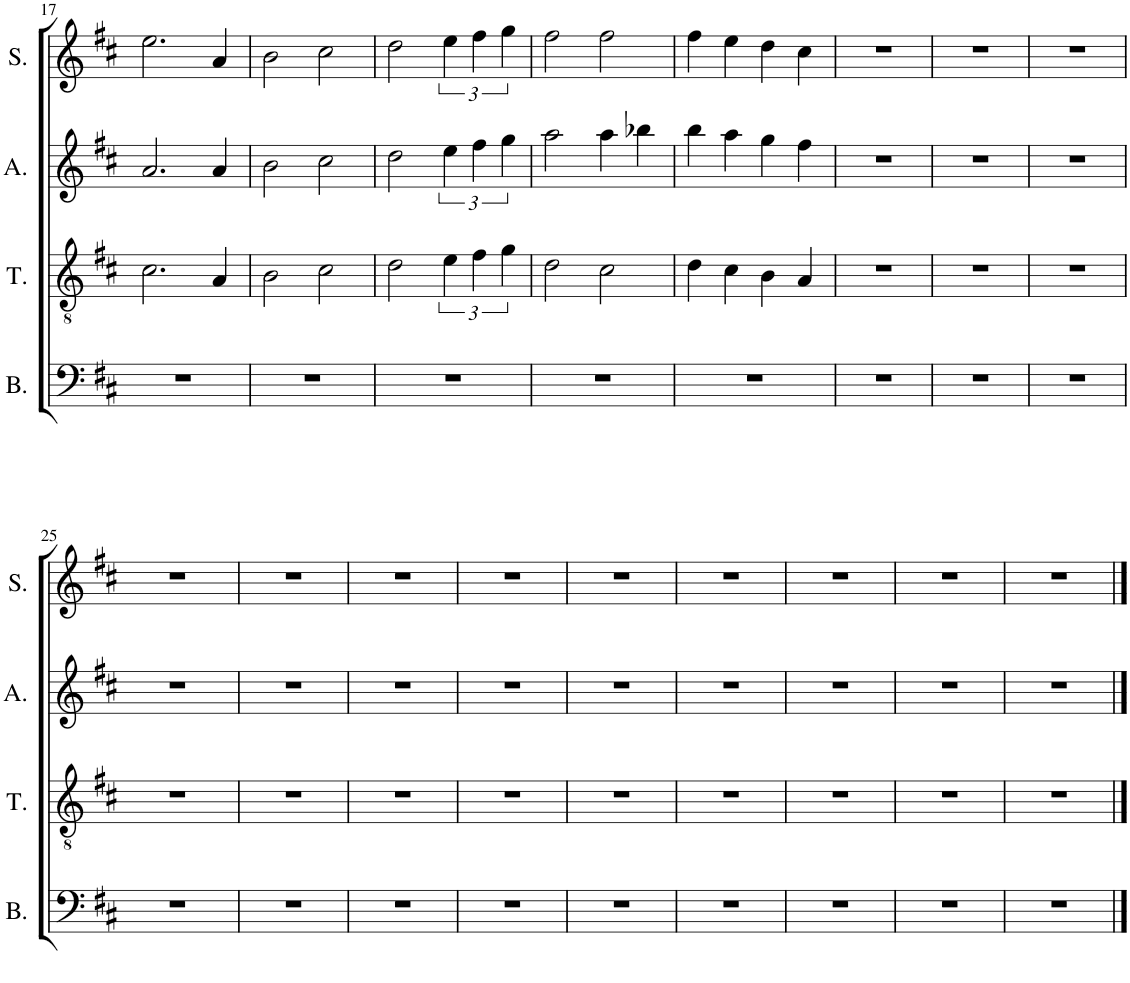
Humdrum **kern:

**kern	**kern	**kern	**kern
*part4	*part3	*part2	*part1
*staff4	*staff3	*staff2	*staff1
*I"Bass	*I"Tenor	*I"Alto	*I"Soprano
*I'B.	*I'T.	*I'A.	*I'S.
!!LO:PB:g=z
*clefF4	*clefGv2	*clefG2	*clefG2
*k[f#c#]	*k[f#c#]	*k[f#c#]	*k[f#c#]
*M4/4	*M4/4	*M4/4	*M4/4
=17	=17	=17	=17
1r	2.c#\	2.a/	2.ee\
.	4A/	4a/	4a/
=18	=18	=18	=18
1r	2B\	2b\	2b\
.	2c#\	2cc#\	2cc#\
=19	=19	=19	=19
1r	2d\	2dd\	2dd\
.	6e\	6ee\	6ee\
.	6f#\	6ff#\	6ff#\
.	6g\	6gg\	6gg\
=20	=20	=20	=20
1r	2d\	2aa\	2ff#\
.	2c#\	4aa\	2ff#\
.	.	4bb-X\	.
=21	=21	=21	=21
1r	4d\	4bb\	4ff#\
.	4c#\	4aa\	4ee\
.	4B\	4gg\	4dd\
.	4A/	4ff#\	4cc#\
=22	=22	=22	=22
1r	1r	1r	1r
=23	=23	=23	=23
1r	1r	1r	1r
=24	=24	=24	=24
1r	1r	1r	1r
!!LO:LB:g=z
=25	=25	=25	=25
1r	1r	1r	1r
=26	=26	=26	=26
1r	1r	1r	1r
=27	=27	=27	=27
1r	1r	1r	1r
=28	=28	=28	=28
1r	1r	1r	1r
=29	=29	=29	=29
1r	1r	1r	1r
=30	=30	=30	=30
1r	1r	1r	1r
=31	=31	=31	=31
1r	1r	1r	1r
=32	=32	=32	=32
1r	1r	1r	1r
=33	=33	=33	=33
1r	1r	1r	1r
==	==	==	==
*-	*-	*-	*-
